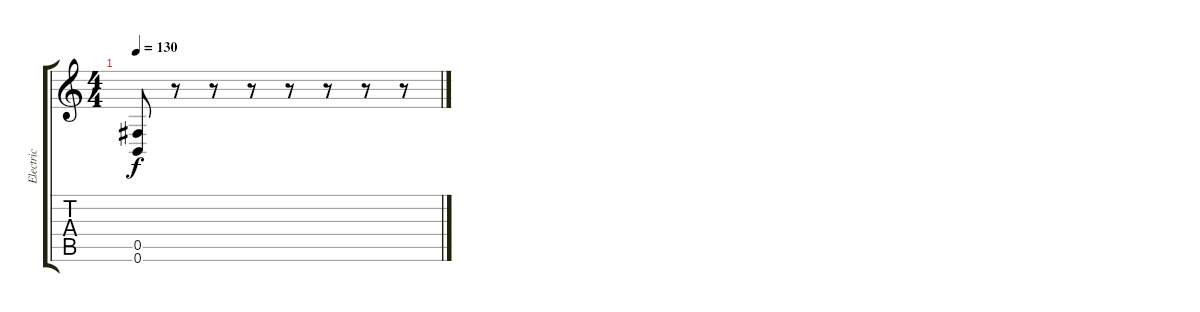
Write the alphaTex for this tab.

\track ("Electric" "Electric") {instrument distortionguitar}
\staff {score tabs}
\tuning (Db4 Ab3 E3 B2 Gb2 B1) {hide}
\ts (4 4)
\tempo 130
\clef g2
\ks c
(0.5 0.6).8{dy f} r.8 r.8 r.8 r.8 r.8 r.8 r.8
